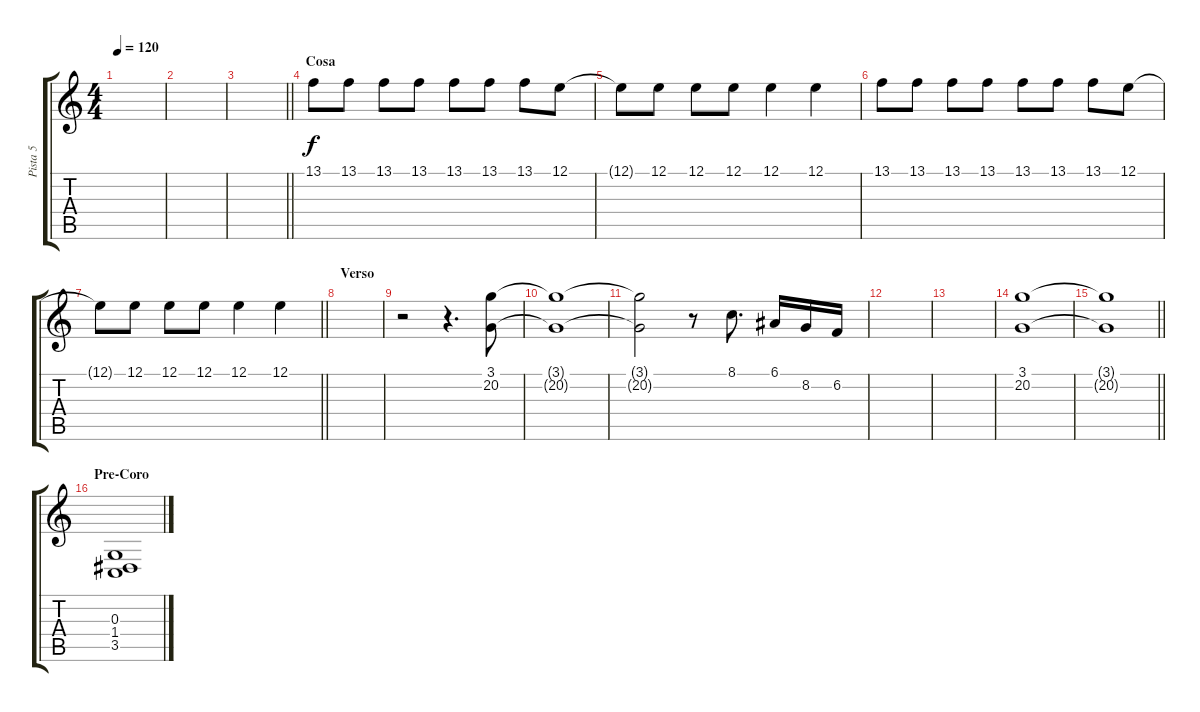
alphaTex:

\track ("Pista 5" "Pista 5") {instrument honkytonkpiano}
\staff {score tabs}
\tuning (E4 B3 G3 D3 A2 E2) {hide}
\ts (4 4)
\tempo 120
\clef g2
\ks c
|
|
\barLineRight lightlight
|
\section ("" "Cosa")
13.1.8{volume 7} 13.1.8 13.1.8 13.1.8 13.1.8 13.1.8 13.1.8 12.1.8 |
12.1{t}.8 12.1.8 12.1.8 12.1.8 12.1.4 12.1.4 |
13.1.8 13.1.8 13.1.8 13.1.8 13.1.8 13.1.8 13.1.8 12.1.8 |
\barLineRight lightlight
12.1{t}.8 12.1.8 12.1.8 12.1.8 12.1.4 12.1.4 |
\section ("" "Verso")
|
r.2 r.4{d} (3.1 20.2).8 |
(3.1{t} 20.2{t}).1 |
(3.1{t} 20.2{t}).2 r.8 8.1.8{d} 6.1.16 8.2.16 6.2.16 |
|
|
(3.1 20.2).1 |
\barLineRight lightlight
(3.1{t} 20.2{t}).1 |
\section ("" "Pre-Coro")
(0.3 1.4 3.5).1
